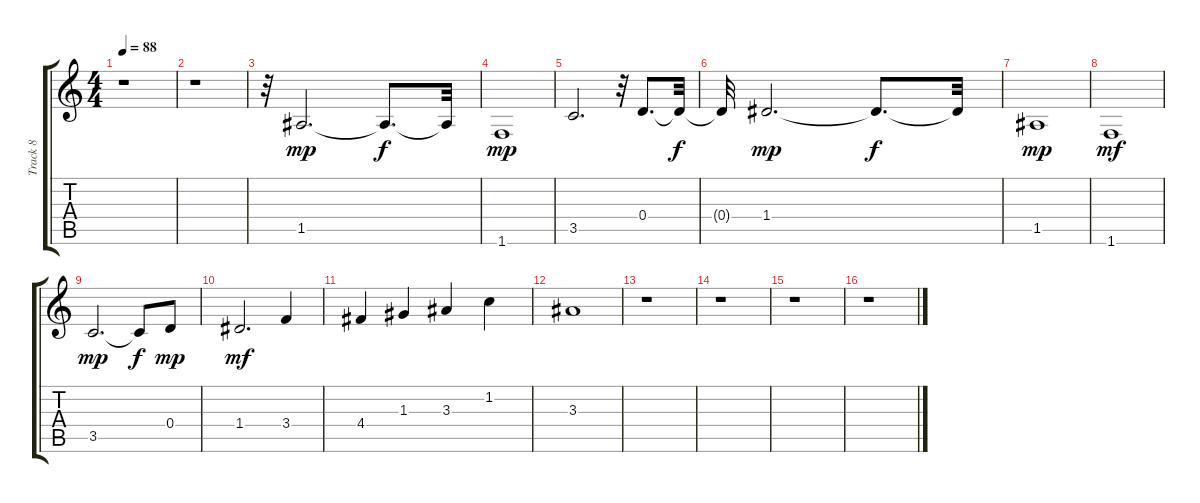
\track ("Track 8" "Track 8") {instrument contrabass}
\staff {score tabs}
\tuning (E4 B3 G3 D3 A2 E2) {hide}
\ts (4 4)
\tempo 88
\clef g2
\ks c
r.1{dy mp} |
r.1 |
r.32 1.5.2{d} 1.5{t}.8{d dy f} 1.5{t}.32 |
1.6.1{dy mp} |
3.5.2{d} r.32 0.4.8{d} 0.4{t}.32{dy f} |
0.4{t}.32 1.4.2{d dy mp} 1.4{t}.8{d dy f} 1.4{t}.32 |
1.5.1{dy mp} |
1.6.1{dy mf} |
3.5.2{d dy mp} 3.5{t}.8{dy f} 0.4.8{dy mp} |
1.4.2{d dy mf} 3.4.4 |
4.4.4 1.3.4 3.3.4 1.2.4 |
3.3.1 |
r.1 |
r.1 |
r.1 |
r.1
